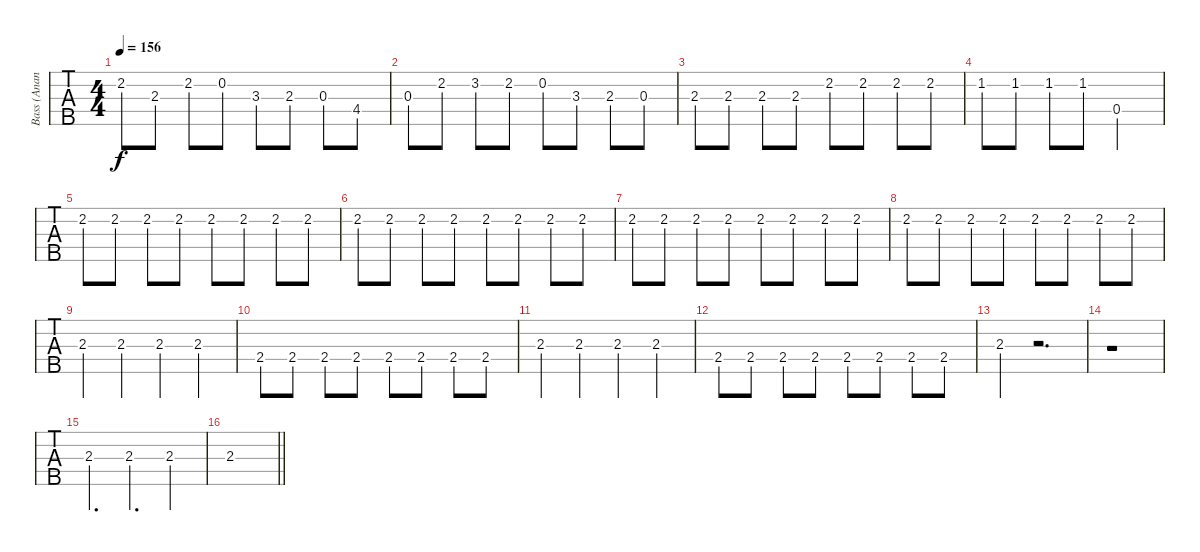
\track ("Bass (Anan Kaddouri)" "Bass (Anan") {instrument electricbassfinger}
\staff {tabs}
\tuning (Gb2 Db2 Ab1 Eb1 Bb0) {hide}
\ts (4 4)
\tempo 156
\clef f4
\ks c
2.2.8{dy f} 2.3.8 2.2.8 0.2.8 3.3.8 2.3.8 0.3.8 4.4.8 |
0.3.8 2.2.8 3.2.8 2.2.8 0.2.8 3.3.8 2.3.8 0.3.8 |
2.3.8 2.3.8 2.3.8 2.3.8 2.2.8 2.2.8 2.2.8 2.2.8 |
1.2.8 1.2.8 1.2.8 1.2.8 0.4.2 |
2.2.8 2.2.8 2.2.8 2.2.8 2.2.8 2.2.8 2.2.8 2.2.8 |
2.2.8 2.2.8 2.2.8 2.2.8 2.2.8 2.2.8 2.2.8 2.2.8 |
2.2.8 2.2.8 2.2.8 2.2.8 2.2.8 2.2.8 2.2.8 2.2.8 |
2.2.8 2.2.8 2.2.8 2.2.8 2.2.8 2.2.8 2.2.8 2.2.8 |
2.3.4 2.3.4 2.3.4 2.3.4 |
2.4.8 2.4.8 2.4.8 2.4.8 2.4.8 2.4.8 2.4.8 2.4.8 |
2.3.4 2.3.4 2.3.4 2.3.4 |
2.4.8 2.4.8 2.4.8 2.4.8 2.4.8 2.4.8 2.4.8 2.4.8 |
2.3.4 r.2{d} |
r.1 |
2.3.4{d} 2.3.4{d} 2.3.4 |
\barLineRight lightlight
2.3.1
